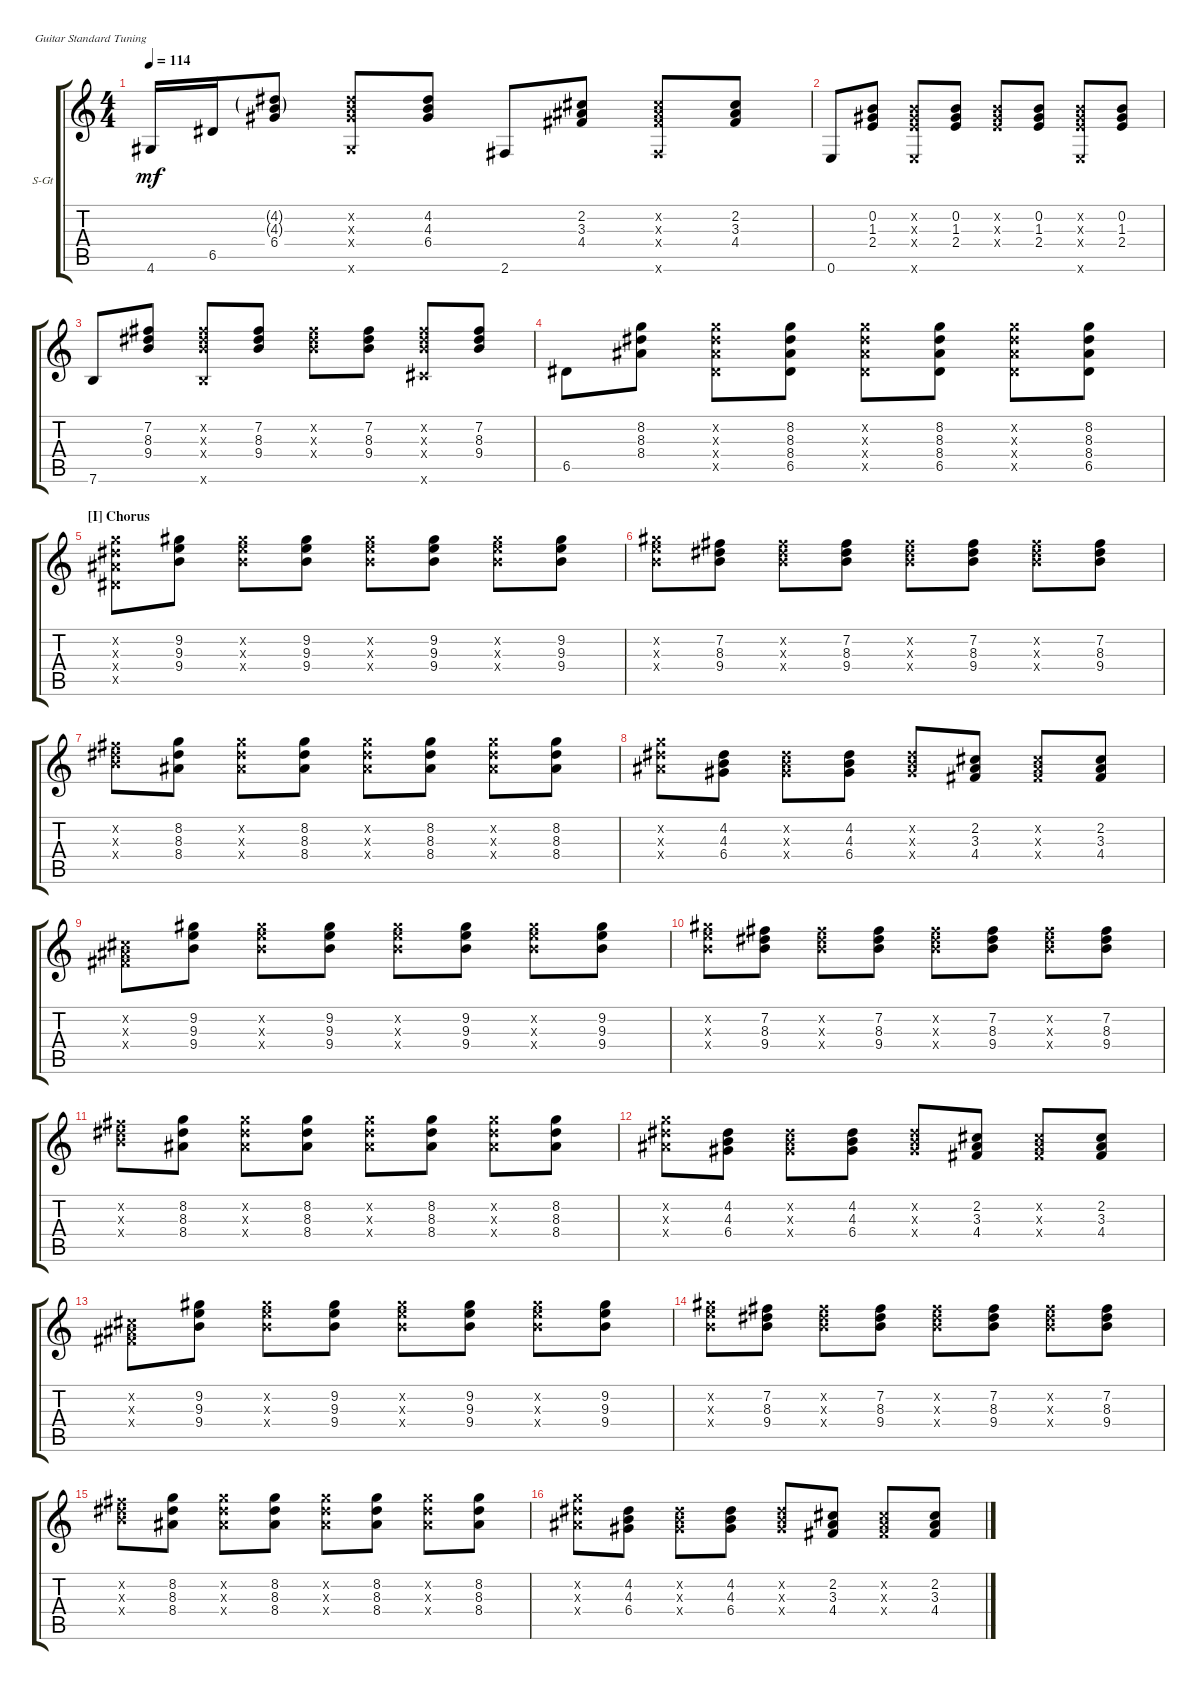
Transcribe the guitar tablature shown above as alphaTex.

\defaultSystemsLayout 4
\bracketExtendMode groupsimilarinstruments
\firstSystemTrackNameOrientation horizontal
\otherSystemsTrackNameOrientation horizontal
\track ("Steel Guitar" "S-Gt") {mute instrument acousticguitarsteel}
\staff {score tabs}
\tuning (E4 B3 G3 D3 A2 E2)
\ts (4 4)
\tempo 114
\clef g2
\ks c
4.6.16{dy mf} 6.5.16 (4.3{g} 6.4 4.2{g}).8 (4.6{x} 6.4{x} 4.3{x} 4.2{x}).8 (4.3 6.4 4.2).8 2.6.8 (4.4 3.3 2.2).8 (2.6{x} 4.4{x} 3.3{x} 2.2{x}).8 (4.4 3.3 2.2).8 |
0.6.8 (2.4 1.3 0.2).8 (0.6{x} 2.4{x} 1.3{x} 0.2{x}).8 (2.4 1.3 0.2).8 (2.4{x} 1.3{x} 0.2{x}).8 (2.4 1.3 0.2).8 (0.6{x} 2.4{x} 1.3{x} 0.2{x}).8 (2.4 1.3 0.2).8 |
7.6.8 (9.4 8.3 7.2).8 (7.6{x} 9.4{x} 8.3{x} 7.2{x}).8 (9.4 8.3 7.2).8 (9.4{x} 8.3{x} 7.2{x}).8 (9.4 8.3 7.2).8 (9.6{x} 9.4{x} 8.3{x} 7.2{x}).8 (9.4 8.3 7.2).8 |
6.5.8 (8.4 8.3 8.2).8 (6.5{x} 8.4{x} 8.3{x} 8.2{x}).8 (6.5 8.4 8.3 8.2).8 (6.5{x} 8.4{x} 8.3{x} 8.2{x}).8 (6.5 8.4 8.3 8.2).8 (6.5{x} 8.4{x} 8.3{x} 8.2{x}).8 (6.5 8.4 8.3 8.2).8 |
\section ("I" "Chorus")
(8.4{x} 8.3{x} 8.2{x} 6.5{x}).8 (9.4 9.3 9.2).8 (9.4{x} 9.3{x} 9.2{x}).8 (9.4 9.3 9.2).8 (9.4{x} 9.3{x} 9.2{x}).8 (9.4 9.3 9.2).8 (9.4{x} 9.3{x} 9.2{x}).8 (9.4 9.3 9.2).8 |
(9.4{x} 9.3{x} 9.2{x}).8 (9.4 8.3 7.2).8 (9.4{x} 8.3{x} 7.2{x}).8 (9.4 8.3 7.2).8 (9.4{x} 8.3{x} 7.2{x}).8 (9.4 8.3 7.2).8 (9.4{x} 8.3{x} 7.2{x}).8 (9.4 8.3 7.2).8 |
(9.4{x} 8.3{x} 7.2{x}).8 (8.2 8.3 8.4).8 (8.4{x} 8.3{x} 8.2{x}).8 (8.2 8.3 8.4).8 (8.4{x} 8.3{x} 8.2{x}).8 (8.2 8.3 8.4).8 (8.4{x} 8.3{x} 8.2{x}).8 (8.2 8.4 8.3).8 |
(8.2{x} 8.3{x} 8.4{x}).8 (4.2 4.3 6.4).8 (6.4{x} 4.3{x} 4.2{x}).8 (6.4 4.2 4.3).8 (6.4{x} 4.3{x} 4.2{x}).8 (4.4 3.3 2.2).8 (2.2{x} 3.3{x} 4.4{x}).8 (4.4 3.3 2.2).8 |
(2.2{x} 3.3{x} 4.4{x}).8 (9.4 9.3 9.2).8 (9.4{x} 9.3{x} 9.2{x}).8 (9.4 9.3 9.2).8 (9.4{x} 9.3{x} 9.2{x}).8 (9.4 9.3 9.2).8 (9.4{x} 9.3{x} 9.2{x}).8 (9.4 9.3 9.2).8 |
(9.4{x} 9.3{x} 9.2{x}).8 (9.4 8.3 7.2).8 (9.4{x} 8.3{x} 7.2{x}).8 (9.4 8.3 7.2).8 (9.4{x} 8.3{x} 7.2{x}).8 (9.4 8.3 7.2).8 (9.4{x} 8.3{x} 7.2{x}).8 (9.4 8.3 7.2).8 |
(9.4{x} 8.3{x} 7.2{x}).8 (8.2 8.3 8.4).8 (8.4{x} 8.3{x} 8.2{x}).8 (8.2 8.3 8.4).8 (8.4{x} 8.3{x} 8.2{x}).8 (8.2 8.3 8.4).8 (8.4{x} 8.3{x} 8.2{x}).8 (8.2 8.4 8.3).8 |
(8.2{x} 8.3{x} 8.4{x}).8 (4.2 4.3 6.4).8 (6.4{x} 4.3{x} 4.2{x}).8 (6.4 4.2 4.3).8 (6.4{x} 4.3{x} 4.2{x}).8 (4.4 3.3 2.2).8 (2.2{x} 3.3{x} 4.4{x}).8 (4.4 3.3 2.2).8 |
(2.2{x} 3.3{x} 4.4{x}).8 (9.4 9.3 9.2).8 (9.4{x} 9.3{x} 9.2{x}).8 (9.4 9.3 9.2).8 (9.4{x} 9.3{x} 9.2{x}).8 (9.4 9.3 9.2).8 (9.4{x} 9.3{x} 9.2{x}).8 (9.4 9.3 9.2).8 |
(9.4{x} 9.3{x} 9.2{x}).8 (9.4 8.3 7.2).8 (9.4{x} 8.3{x} 7.2{x}).8 (9.4 8.3 7.2).8 (9.4{x} 8.3{x} 7.2{x}).8 (9.4 8.3 7.2).8 (9.4{x} 8.3{x} 7.2{x}).8 (9.4 8.3 7.2).8 |
(9.4{x} 8.3{x} 7.2{x}).8 (8.2 8.3 8.4).8 (8.4{x} 8.3{x} 8.2{x}).8 (8.2 8.3 8.4).8 (8.4{x} 8.3{x} 8.2{x}).8 (8.2 8.3 8.4).8 (8.4{x} 8.3{x} 8.2{x}).8 (8.2 8.4 8.3).8 |
(8.2{x} 8.3{x} 8.4{x}).8 (4.2 4.3 6.4).8 (6.4{x} 4.3{x} 4.2{x}).8 (6.4 4.2 4.3).8 (6.4{x} 4.3{x} 4.2{x}).8 (4.4 3.3 2.2).8 (2.2{x} 3.3{x} 4.4{x}).8 (4.4 3.3 2.2).8
